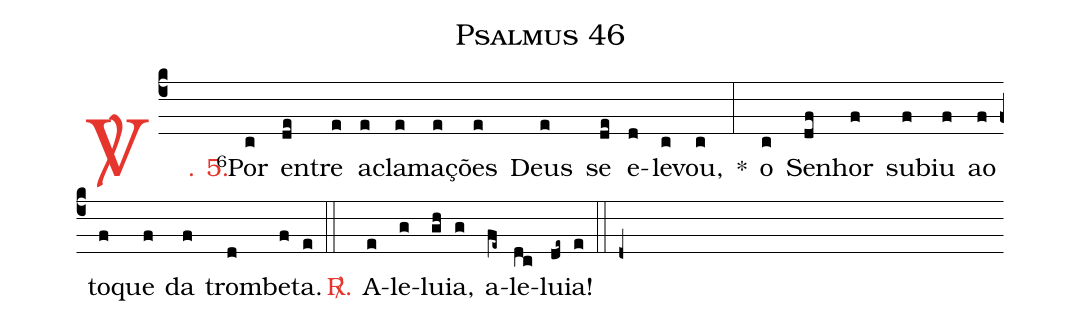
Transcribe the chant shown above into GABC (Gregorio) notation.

name: Psalmus 46;
%%
(c4)

<c><sp>V/</sp>. 5.</c>() <v>\VSup{6}</v>Por(c) en(de)tre(e) a(e)cla(e)ma(e)ções(e) Deus(e) se(de) e(d)le(c)vou,(c) *(:) o(c) Se(df)nhor(f) su(f)biu(f) ao(f) to(f)que(f) da(f) trom(d)be(f)ta.(e)

(::)

<nlba><c><sp>R/</sp>.</c>() A</nlba>(e)le(g)lu(gh)ia,(g) a(fe~)le(dc)lu(de~)ia!(e)

(::)

(d+)
